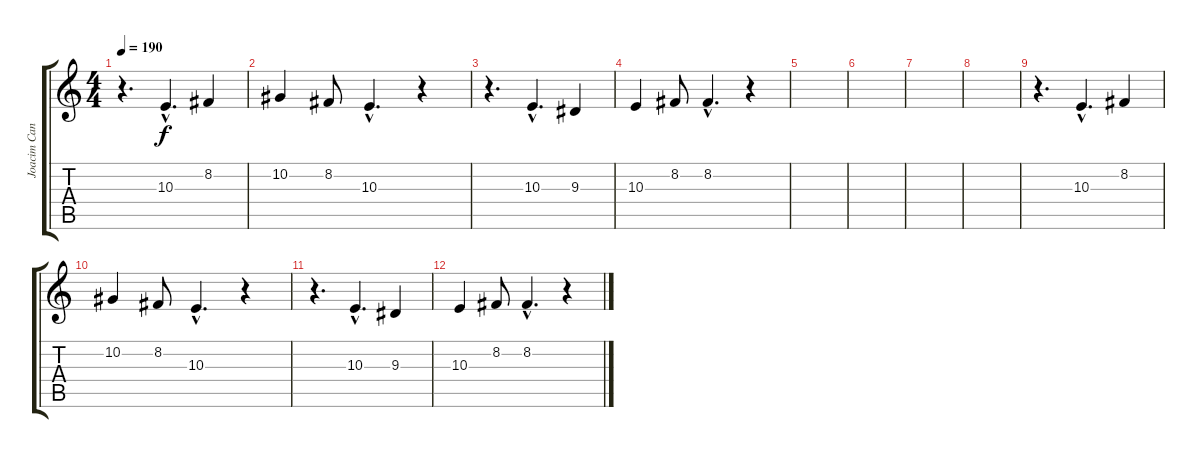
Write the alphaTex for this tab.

\track ("Joacim Cans Backing Vocals" "Joacim Can") {instrument lead6voice}
\staff {score tabs}
\tuning (Eb4 Bb3 Gb3 Db3 Ab2 Eb2) {hide}
\ts (4 4)
\tempo 190
\clef g2
\ks c
r.4{d dy f} 10.3{hac}.4{d} 8.2.4 |
10.2.4 8.2.8 10.3{hac}.4{d} r.4 |
r.4{d} 10.3{hac}.4{d} 9.3.4 |
10.3.4 8.2.8 8.2{hac}.4{d} r.4 |
|
|
|
|
r.4{d} 10.3{hac}.4{d} 8.2.4 |
10.2.4 8.2.8 10.3{hac}.4{d} r.4 |
r.4{d} 10.3{hac}.4{d} 9.3.4 |
10.3.4 8.2.8 8.2{hac}.4{d} r.4
